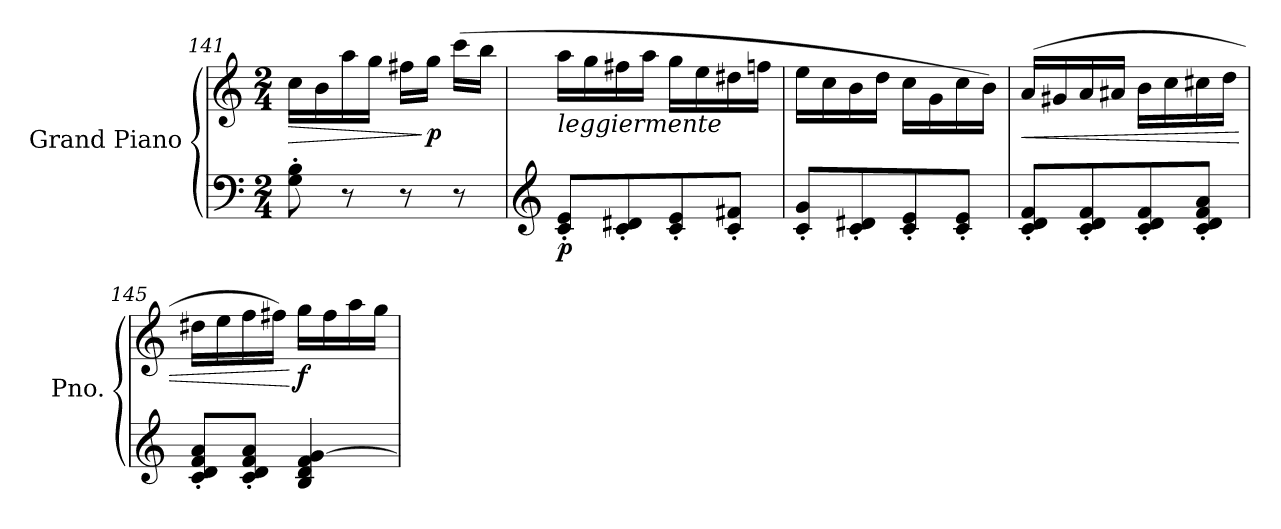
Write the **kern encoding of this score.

**kern	**kern	**dynam
*part1	*part1	*part1
*staff2	*staff1	*staff1/2
*I"Grand Piano	*	*
*I'Pno.	*	*
*clefF4	*clefG2	*
*k[]	*k[]	*
*M2/4	*M2/4	*
=141	=141	=141
!	!	!LO:HP:b
8G\' 8B\'	16cc\LL	>
.	16b\	.
8r	16aa\	.
.	16gg\JJ	.
8r	16ff#X\LL	.
!	!	!LO:DY:n=1:b
.	16gg\JJ	] p
8r	(16ccc\LL	.
.	16bb\JJ	.
!!LO:LB:g=z
=142	=142	=142
*clefG2	*	*
!	!LO:TX:b:i:t=leggiermente	!
!	!	!LO:DY:b=2
8c/' 8e/'L	16aa\LL	p
.	16gg\	.
8c/' 8d#X/'	16ff#X\	.
.	16aa\JJ	.
8c/' 8e/'	16gg\LL	.
.	16ee\	.
8c/' 8f#X/'J	16dd#X\	.
.	16ffn\JJ	.
=143	=143	=143
8c/' 8g/'L	16ee\LL	.
.	16cc\	.
8c/' 8d#X/'	16b\	.
.	16dd\JJ	.
8c/' 8e/'	16cc\LL	.
.	16g\	.
8c/' 8e/'J	16cc\	.
.	16b\JJ)	.
=144	=144	=144
!	!	!LO:HP:b
8c/' 8d/' 8f/'L	(16a/LL	<
.	16g#X/	.
8c/' 8d/' 8f/'	16a/	.
.	16a#X/JJ	.
8c/' 8d/' 8f/'	16b\LL	.
.	16cc\	.
8c/' 8d/' 8f/' 8a/'J	16cc#X\	.
.	16dd\JJ	.
=145	=145	=145
8c/' 8d/' 8f/' 8a/'L	16dd#X\LL	.
.	16ee\	.
8c/' 8d/' 8f/' 8a/'J	16ff\	.
.	16ff#X\JJ)	.
!	!	!LO:DY:n=1:b
4B/ 4d/ 4f/ [4g/	16gg\LL	[ f
.	16ff#\	.
.	16aa\	.
.	16gg\JJ	.
=	=	=
*-	*-	*-
